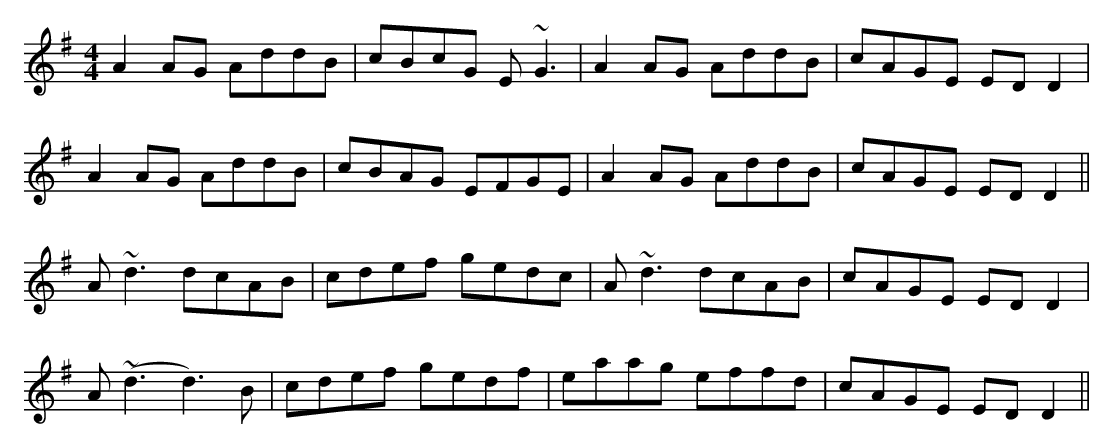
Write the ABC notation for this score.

X:1
M:4/4
K:Dmix
A2 AG AddB|cBcG E ~G3|A2 AG AddB|cAGE ED D2|
A2 AG AddB|cBAG EFGE|A2 AG AddB|cAGE ED D2||
A ~d3 dcAB|cdef gedc|A ~d3 dcAB|cAGE ED D2|
A (~d3 d3)B|cdef gedf|eaag effd|cAGE ED D2||
